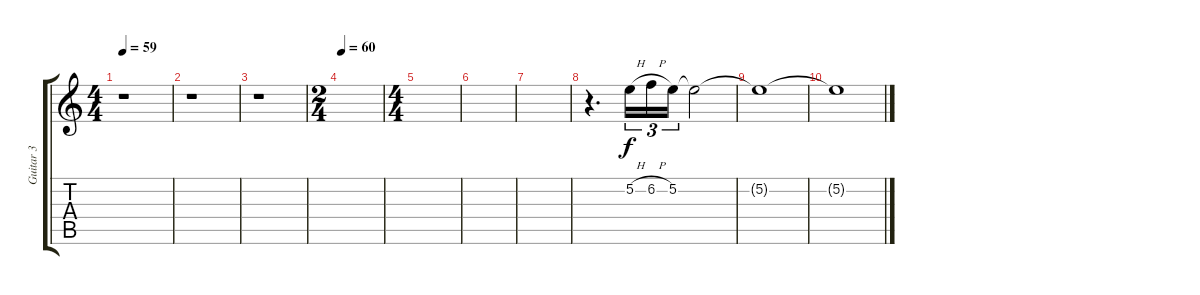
\track ("Guitar 3" "Guitar 3") {instrument distortionguitar}
\staff {score tabs}
\tuning (E4 B3 G3 D3 A2 E2) {hide}
\ts (4 4)
\tempo 59
\clef g2
\ks c
r.1{dy f} |
r.1 |
r.1 |
\ts (2 4)
\tempo 60
|
\ts (4 4)
|
|
|
r.4{d} 5.2{h}.16{tu (3 2)} 6.2{h}.16{tu (3 2)} 5.2.16{tu (3 2)} 5.2{t}.2 |
5.2{t}.1 |
5.2{t}.1
